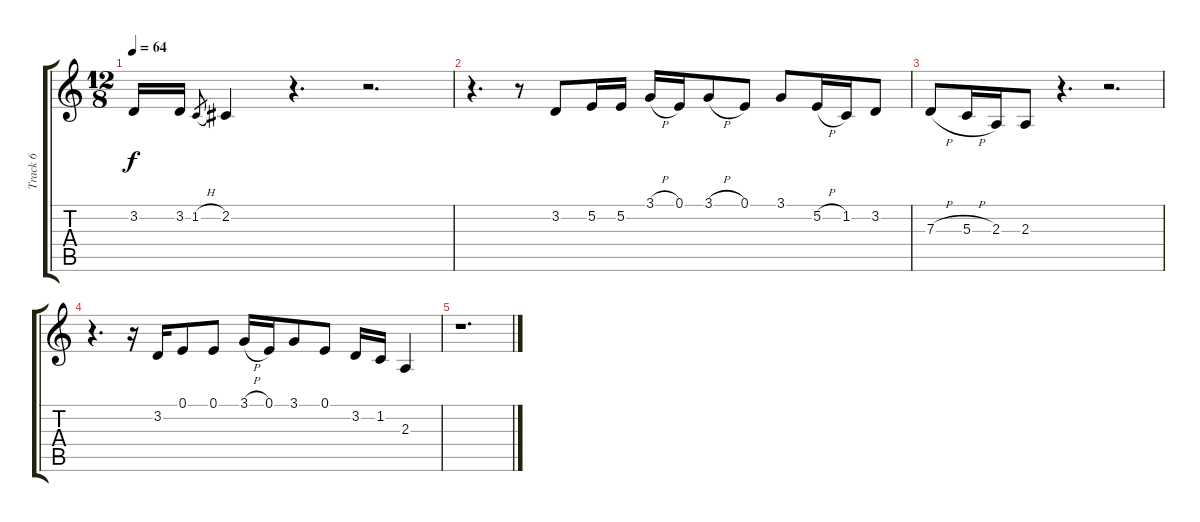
\track ("Track 6" "Track 6") {instrument harmonica}
\staff {score tabs}
\tuning (E4 B3 G3 D3 A2 E2) {hide}
\ts (12 8)
\tempo 64
\clef g2
\ks c
3.2.16{dy f} 3.2.16 1.2{h}.8{gr} 2.2.4 r.4{d} r.2{d} |
r.4{d} r.8 3.2.8 5.2.16 5.2.16 3.1{h}.16 0.1.16 3.1{h}.8 0.1.8 3.1.8 5.2{h}.16 1.2.16 3.2.8 |
7.3{h}.8 5.3{h}.16 2.3.16 2.3.8 r.4{d} r.2{d} |
r.4{d} r.16 3.2.16 0.1.8 0.1.8 3.1{h}.16 0.1.16 3.1.8 0.1.8 3.2.16 1.2.16 2.3.4 |
r.1{d}
